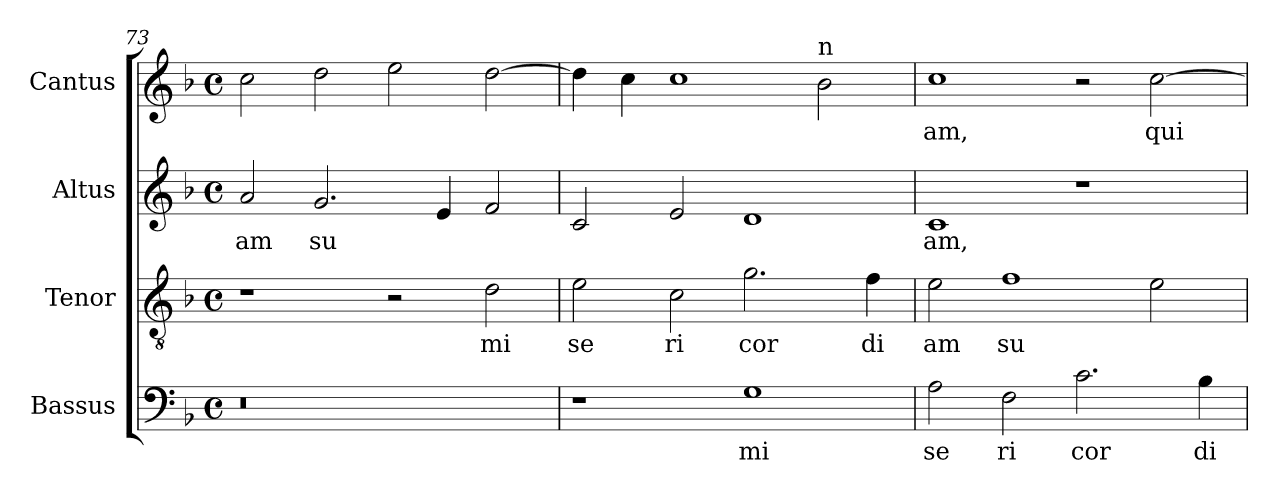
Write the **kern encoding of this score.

**kern	**text	**kern	**text	**kern	**text	**kern	**text
*part4	*part4	*part3	*part3	*part2	*part2	*part1	*part1
*staff4	*staff4	*staff3	*staff3	*staff2	*staff2	*staff1	*staff1
*I"Bassus	*	*I"Tenor	*	*I"Altus	*	*I"Cantus	*
*clefF4	*	*clefGv2	*	*clefG2	*	*clefG2	*
*k[b-]	*	*k[b-]	*	*k[b-]	*	*k[b-]	*
*F:	*	*F:	*	*F:	*	*F:	*
*M4/4	*	*M4/4	*	*M4/4	*	*M4/4	*
*met(c)	*	*met(c)	*	*met(c)	*	*met(c)	*
=73	=73	=73	=73	=73	=73	=73	=73
!	!	!	!	!	!LO:LY:b:cj	!	!
0r	.	1r	.	2a/	am	2cc\	.
!	!	!	!	!	!LO:LY:b:cj	!	!
.	.	.	.	2.g/	su	2dd\	.
.	.	2r	.	.	.	2ee\	.
.	.	.	.	4e/	.	.	.
!	!	!	!LO:LY:b:cj	!	!	!	!
.	.	2d\	mi	2f/	.	[>2dd\	.
=74	=74	=74	=74	=74	=74	=74	=74
!	!	!	!LO:LY:b:cj	!	!	!	!
1r	.	2e\	se	2c/	.	4dd\]	.
.	.	.	.	.	.	4cc\	.
!	!	!	!LO:LY:b:cj	!	!	!	!
.	.	2c\	ri	2e/	.	1cc	.
!	!LO:LY:b:cj	!	!LO:LY:b:cj	!	!	!	!
1G	mi	2.g\	cor	1d	.	.	.
!	!	!	!	!	!	!LO:TX:a:t=n	!
.	.	.	.	.	.	2b-\	.
!	!	!	!LO:LY:b:cj	!	!	!	!
.	.	4f\	di	.	.	.	.
!!LO:PB:g=z
=75	=75	=75	=75	=75	=75	=75	=75
!	!LO:LY:b:cj	!	!LO:LY:b:cj	!	!LO:LY:b:cj	!	!LO:LY:b:cj
2A\	se	2e\	am	1c	am,	1cc	-am,
!	!LO:LY:b:cj	!	!LO:LY:b:cj	!	!	!	!
2F\	ri	1f	su	.	.	.	.
!	!LO:LY:b:cj	!	!	!	!	!	!
2.c\	cor	.	.	1r	.	2r	.
!	!	!	!	!	!	!	!LO:LY:b
.	.	2e\	.	.	.	[>2cc\	qui
!	!LO:LY:b:cj	!	!	!	!	!	!
4B-\	di	.	.	.	.	.	.
=	=	=	=	=	=	=	=
*-	*-	*-	*-	*-	*-	*-	*-
